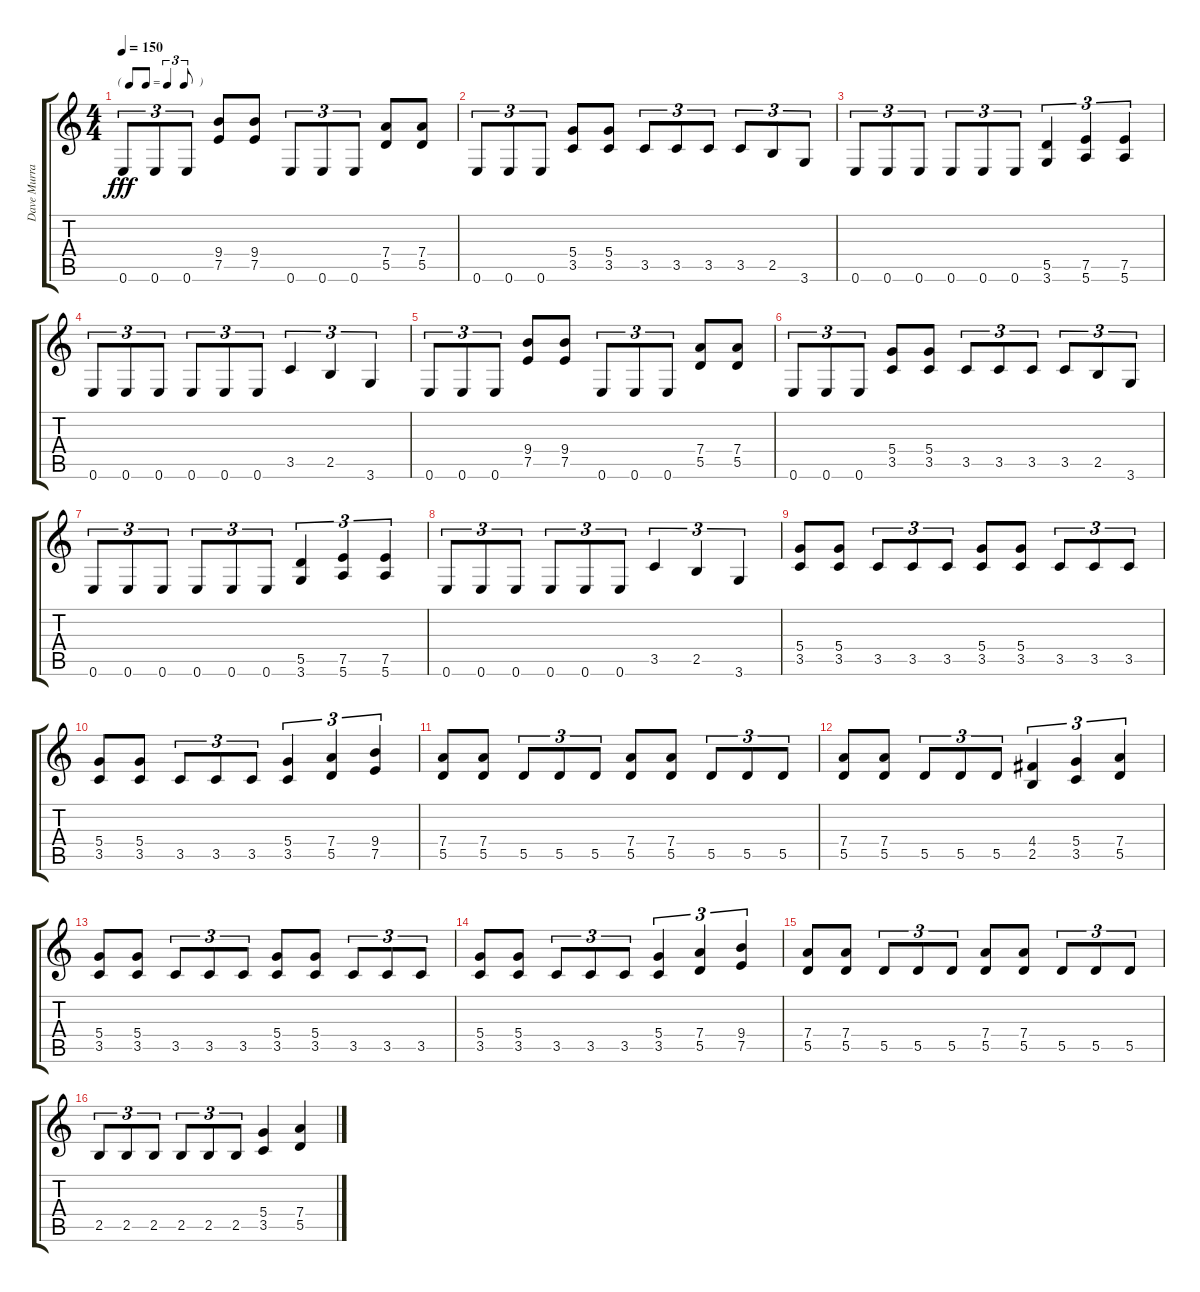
\track ("Dave Murray" "Dave Murra") {instrument overdrivenguitar}
\staff {score tabs}
\tuning (E4 B3 G3 D3 A2 E2) {hide}
\ts (4 4)
\tf triplet8th
\tempo 150
\clef g2
\ks c
0.6.8{tu (3 2) dy fff} 0.6.8{tu (3 2)} 0.6.8{tu (3 2)} (9.4 7.5).8 (9.4 7.5).8 0.6.8{tu (3 2)} 0.6.8{tu (3 2)} 0.6.8{tu (3 2)} (7.4 5.5).8 (7.4 5.5).8 |
0.6.8{tu (3 2)} 0.6.8{tu (3 2)} 0.6.8{tu (3 2)} (5.4 3.5).8 (5.4 3.5).8 3.5.8{tu (3 2)} 3.5.8{tu (3 2)} 3.5.8{tu (3 2)} 3.5.8{tu (3 2)} 2.5.8{tu (3 2)} 3.6.8{tu (3 2)} |
0.6.8{tu (3 2)} 0.6.8{tu (3 2)} 0.6.8{tu (3 2)} 0.6.8{tu (3 2)} 0.6.8{tu (3 2)} 0.6.8{tu (3 2)} (5.5 3.6).4{tu (3 2)} (7.5 5.6).4{tu (3 2)} (7.5 5.6).4{tu (3 2)} |
0.6.8{tu (3 2)} 0.6.8{tu (3 2)} 0.6.8{tu (3 2)} 0.6.8{tu (3 2)} 0.6.8{tu (3 2)} 0.6.8{tu (3 2)} 3.5.4{tu (3 2)} 2.5.4{tu (3 2)} 3.6.4{tu (3 2)} |
0.6.8{tu (3 2)} 0.6.8{tu (3 2)} 0.6.8{tu (3 2)} (9.4 7.5).8 (9.4 7.5).8 0.6.8{tu (3 2)} 0.6.8{tu (3 2)} 0.6.8{tu (3 2)} (7.4 5.5).8 (7.4 5.5).8 |
0.6.8{tu (3 2)} 0.6.8{tu (3 2)} 0.6.8{tu (3 2)} (5.4 3.5).8 (5.4 3.5).8 3.5.8{tu (3 2)} 3.5.8{tu (3 2)} 3.5.8{tu (3 2)} 3.5.8{tu (3 2)} 2.5.8{tu (3 2)} 3.6.8{tu (3 2)} |
0.6.8{tu (3 2)} 0.6.8{tu (3 2)} 0.6.8{tu (3 2)} 0.6.8{tu (3 2)} 0.6.8{tu (3 2)} 0.6.8{tu (3 2)} (5.5 3.6).4{tu (3 2)} (7.5 5.6).4{tu (3 2)} (7.5 5.6).4{tu (3 2)} |
0.6.8{tu (3 2)} 0.6.8{tu (3 2)} 0.6.8{tu (3 2)} 0.6.8{tu (3 2)} 0.6.8{tu (3 2)} 0.6.8{tu (3 2)} 3.5.4{tu (3 2)} 2.5.4{tu (3 2)} 3.6.4{tu (3 2)} |
(5.4 3.5).8 (5.4 3.5).8 3.5.8{tu (3 2)} 3.5.8{tu (3 2)} 3.5.8{tu (3 2)} (5.4 3.5).8 (5.4 3.5).8 3.5.8{tu (3 2)} 3.5.8{tu (3 2)} 3.5.8{tu (3 2)} |
(5.4 3.5).8 (5.4 3.5).8 3.5.8{tu (3 2)} 3.5.8{tu (3 2)} 3.5.8{tu (3 2)} (5.4 3.5).4{tu (3 2)} (7.4 5.5).4{tu (3 2)} (9.4 7.5).4{tu (3 2)} |
(7.4 5.5).8 (7.4 5.5).8 5.5.8{tu (3 2)} 5.5.8{tu (3 2)} 5.5.8{tu (3 2)} (7.4 5.5).8 (7.4 5.5).8 5.5.8{tu (3 2)} 5.5.8{tu (3 2)} 5.5.8{tu (3 2)} |
(7.4 5.5).8 (7.4 5.5).8 5.5.8{tu (3 2)} 5.5.8{tu (3 2)} 5.5.8{tu (3 2)} (4.4 2.5).4{tu (3 2)} (5.4 3.5).4{tu (3 2)} (7.4 5.5).4{tu (3 2)} |
(5.4 3.5).8 (5.4 3.5).8 3.5.8{tu (3 2)} 3.5.8{tu (3 2)} 3.5.8{tu (3 2)} (5.4 3.5).8 (5.4 3.5).8 3.5.8{tu (3 2)} 3.5.8{tu (3 2)} 3.5.8{tu (3 2)} |
(5.4 3.5).8 (5.4 3.5).8 3.5.8{tu (3 2)} 3.5.8{tu (3 2)} 3.5.8{tu (3 2)} (5.4 3.5).4{tu (3 2)} (7.4 5.5).4{tu (3 2)} (9.4 7.5).4{tu (3 2)} |
(7.4 5.5).8 (7.4 5.5).8 5.5.8{tu (3 2)} 5.5.8{tu (3 2)} 5.5.8{tu (3 2)} (7.4 5.5).8 (7.4 5.5).8 5.5.8{tu (3 2)} 5.5.8{tu (3 2)} 5.5.8{tu (3 2)} |
2.5.8{tu (3 2)} 2.5.8{tu (3 2)} 2.5.8{tu (3 2)} 2.5.8{tu (3 2)} 2.5.8{tu (3 2)} 2.5.8{tu (3 2)} (5.4 3.5).4 (7.4 5.5).4
